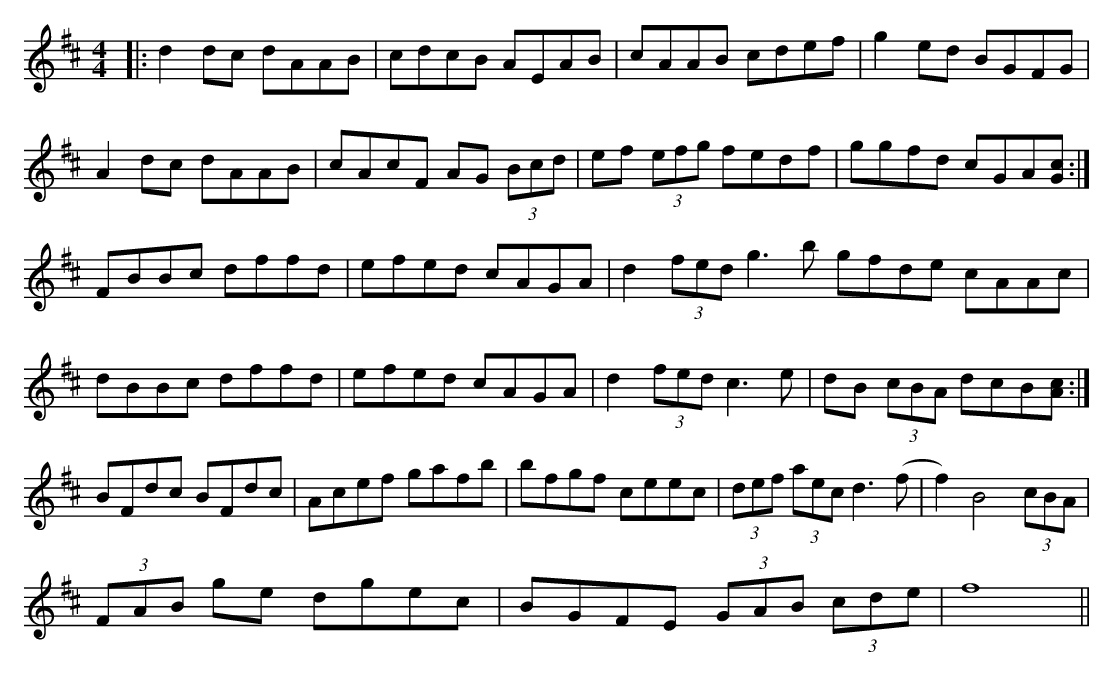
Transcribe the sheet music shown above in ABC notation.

X:1
M:4/4
K:D
|:d2dc dAAB|cdcB AEAB|cAAB cdef|g2ed BGFG|
A2dc dAAB|cAcF AG (3Bcd|ef (3efg fedf|ggfd cGA[cG]:|
FBBc dffd|efed cAGA|d2(3fed g3b gfde cAAc|
dBBc dffd|efed cAGA|d2(3fed c3e|dB (3cBA dcB[cA]:|
BFdc BFdc|Acef gafb|bfgf ceec|(3def (3aec d3(f|f2)B4 (3cBA|
(3FAB ge dgec|BGFE (3GAB (3cde|f8||
